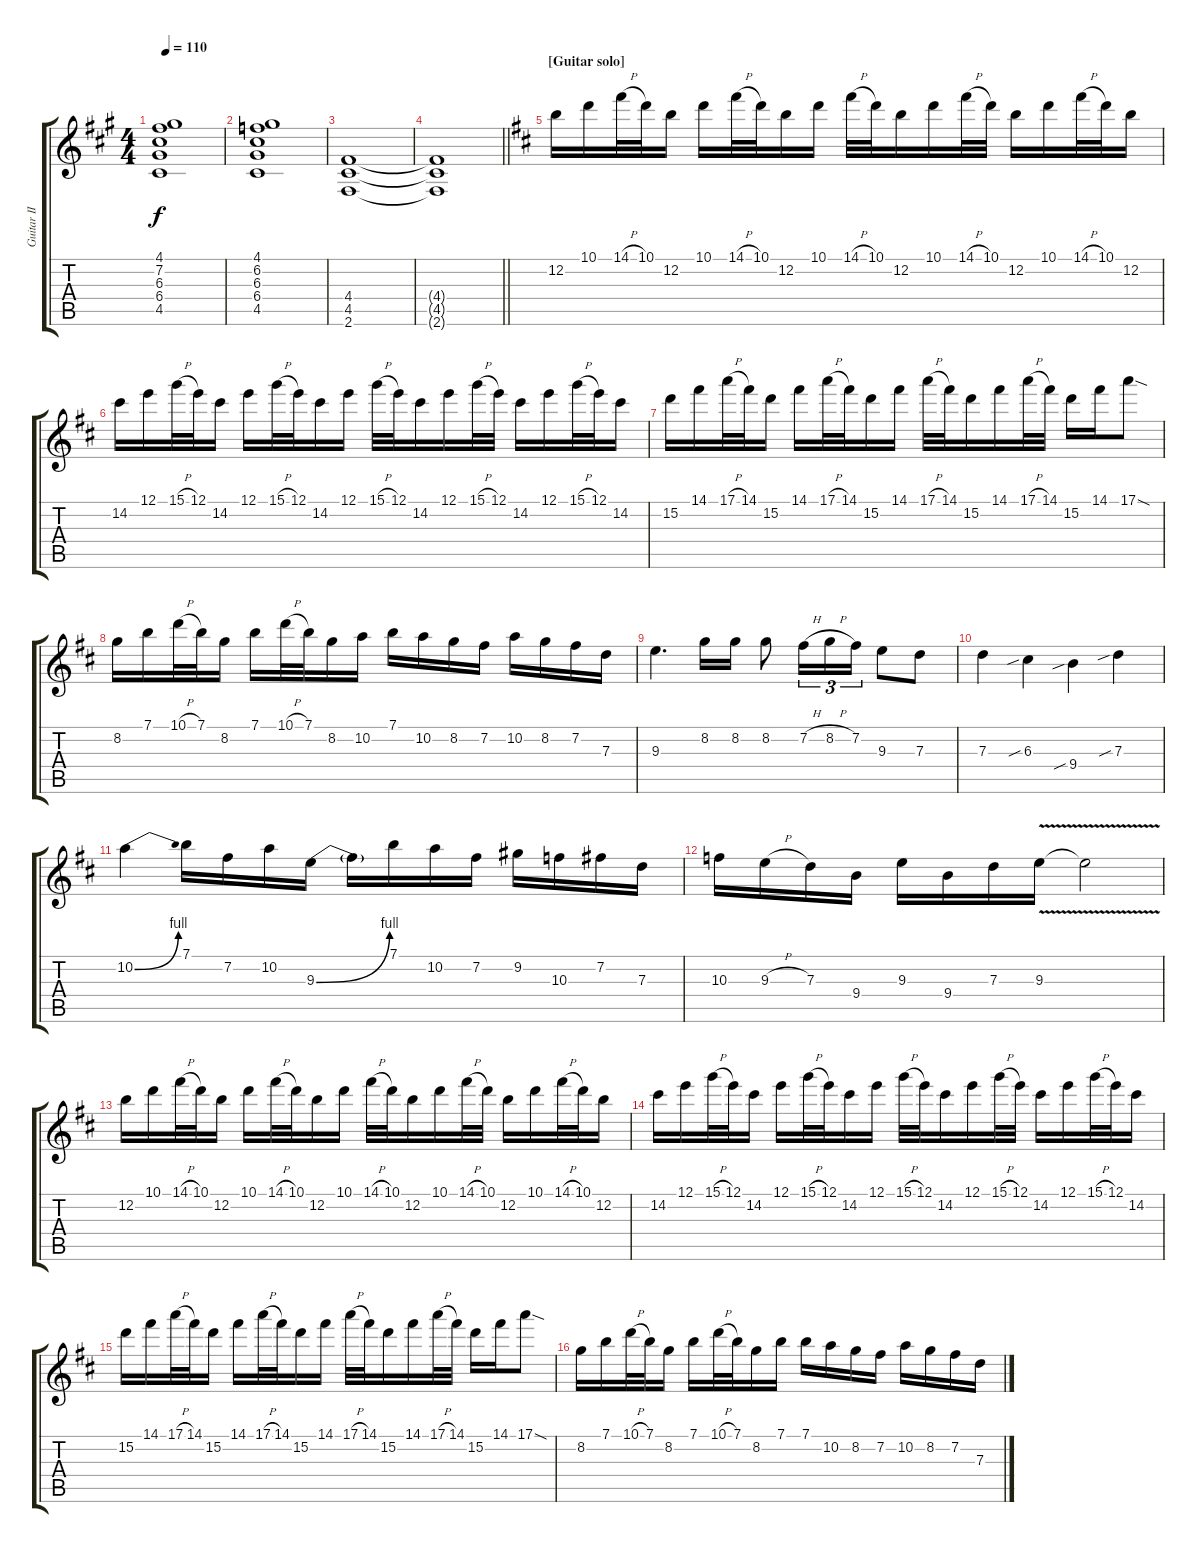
\track ("Guitar II" "Guitar II") {instrument distortionguitar}
\staff {score tabs}
\tuning (E4 B3 G3 D3 A2 E2) {hide}
\ts (4 4)
\tempo 110
\clef g2
\ks a
(4.1 7.2 6.3 6.4 4.5).1{dy f} |
(4.1 6.2 6.3 6.4 4.5).1 |
(4.4 4.5 2.6).1 |
\barLineRight lightlight
(4.4{t} 4.5{t} 2.6{t}).1 |
\section ("" "[Guitar solo]")
\ks d
12.2.16{balance 6} 10.1.16 14.1{h}.32 10.1.32 12.2.16 10.1.16 14.1{h}.32 10.1.32 12.2.16 10.1.16 14.1{h}.32 10.1.32 12.2.16 10.1.16 14.1{h}.32 10.1.32 12.2.16 10.1.16 14.1{h}.32 10.1.32 12.2.16 |
14.2.16 12.1.16 15.1{h}.32 12.1.32 14.2.16 12.1.16 15.1{h}.32 12.1.32 14.2.16 12.1.16 15.1{h}.32 12.1.32 14.2.16 12.1.16 15.1{h}.32 12.1.32 14.2.16 12.1.16 15.1{h}.32 12.1.32 14.2.16 |
15.2.16 14.1.16 17.1{h}.32 14.1.32 15.2.16 14.1.16 17.1{h}.32 14.1.32 15.2.16 14.1.16 17.1{h}.32 14.1.32 15.2.16 14.1.16 17.1{h}.32 14.1.32 15.2.16 14.1.16 17.1{sod}.8 |
8.2.16 7.1.16 10.1{h}.32 7.1.32 8.2.16 7.1.16 10.1{h}.32 7.1.32 8.2.16 10.2.16 7.1.16 10.2.16 8.2.16 7.2.16 10.2.16 8.2.16 7.2.16 7.3.16 |
9.3.4{d} 8.2.16 8.2.16 8.2.8 7.2{h}.16{tu (3 2)} 8.2{h}.16{tu (3 2)} 7.2.16{tu (3 2)} 9.3.8 7.3.8 |
7.3.4 6.3{sib}.4 9.4{sib}.4 7.3{sib}.4 |
10.2{be (bend 0 0 60 4)}.4 7.1.16 7.2.16 10.2.16 9.3{be (bend 0 0 60 4)}.16 9.3{t}.16 7.1.16 10.2.16 7.2.16 9.2.16 10.3.16 7.2.16 7.3.16 |
10.3.16 9.3{h}.16 7.3.16 9.4.16 9.3.16 9.4.16 7.3.16 9.3{v}.16 9.3{t}.2 |
12.2.16 10.1.16 14.1{h}.32 10.1.32 12.2.16 10.1.16 14.1{h}.32 10.1.32 12.2.16 10.1.16 14.1{h}.32 10.1.32 12.2.16 10.1.16 14.1{h}.32 10.1.32 12.2.16 10.1.16 14.1{h}.32 10.1.32 12.2.16 |
14.2.16 12.1.16 15.1{h}.32 12.1.32 14.2.16 12.1.16 15.1{h}.32 12.1.32 14.2.16 12.1.16 15.1{h}.32 12.1.32 14.2.16 12.1.16 15.1{h}.32 12.1.32 14.2.16 12.1.16 15.1{h}.32 12.1.32 14.2.16 |
15.2.16 14.1.16 17.1{h}.32 14.1.32 15.2.16 14.1.16 17.1{h}.32 14.1.32 15.2.16 14.1.16 17.1{h}.32 14.1.32 15.2.16 14.1.16 17.1{h}.32 14.1.32 15.2.16 14.1.16 17.1{sod}.8 |
8.2.16 7.1.16 10.1{h}.32 7.1.32 8.2.16 7.1.16 10.1{h}.32 7.1.32 8.2.16 7.1.16 7.1.16 10.2.16 8.2.16 7.2.16 10.2.16 8.2.16 7.2.16 7.3.16
